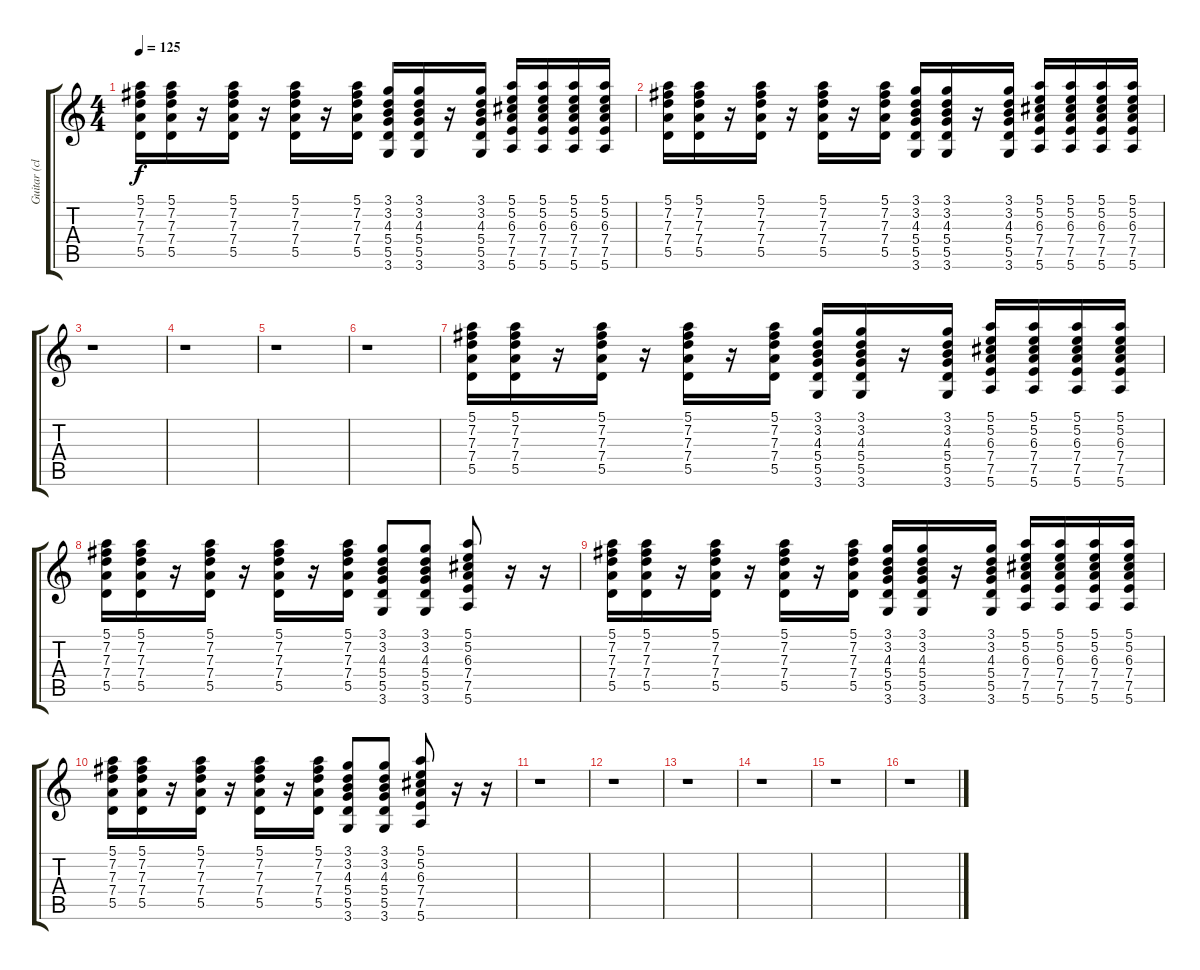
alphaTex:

\track ("Guitar (clean)" "Guitar (cl") {instrument acousticguitarnylon}
\staff {score tabs}
\tuning (E4 B3 G3 D3 A2 E2) {hide}
\ts (4 4)
\tempo 125
\clef g2
\ks c
(5.1 7.2 7.3 7.4 5.5).16{dy f} (5.1 7.2 7.3 7.4 5.5).16 r.16 (5.1 7.2 7.3 7.4 5.5).16 r.16 (5.1 7.2 7.3 7.4 5.5).16 r.16 (5.1 7.2 7.3 7.4 5.5).16 (3.1 3.2 4.3 5.4 5.5 3.6).16 (3.1 3.2 4.3 5.4 5.5 3.6).16 r.16 (3.1 3.2 4.3 5.4 5.5 3.6).16 (5.1 5.2 6.3 7.4 7.5 5.6).16 (5.1 5.2 6.3 7.4 7.5 5.6).16 (5.1 5.2 6.3 7.4 7.5 5.6).16 (5.1 5.2 6.3 7.4 7.5 5.6).16 |
(5.1 7.2 7.3 7.4 5.5).16 (5.1 7.2 7.3 7.4 5.5).16 r.16 (5.1 7.2 7.3 7.4 5.5).16 r.16 (5.1 7.2 7.3 7.4 5.5).16 r.16 (5.1 7.2 7.3 7.4 5.5).16 (3.1 3.2 4.3 5.4 5.5 3.6).16 (3.1 3.2 4.3 5.4 5.5 3.6).16 r.16 (3.1 3.2 4.3 5.4 5.5 3.6).16 (5.1 5.2 6.3 7.4 7.5 5.6).16 (5.1 5.2 6.3 7.4 7.5 5.6).16 (5.1 5.2 6.3 7.4 7.5 5.6).16 (5.1 5.2 6.3 7.4 7.5 5.6).16 |
r.1 |
r.1 |
r.1 |
r.1 |
(5.1 7.2 7.3 7.4 5.5).16 (5.1 7.2 7.3 7.4 5.5).16 r.16 (5.1 7.2 7.3 7.4 5.5).16 r.16 (5.1 7.2 7.3 7.4 5.5).16 r.16 (5.1 7.2 7.3 7.4 5.5).16 (3.1 3.2 4.3 5.4 5.5 3.6).16 (3.1 3.2 4.3 5.4 5.5 3.6).16 r.16 (3.1 3.2 4.3 5.4 5.5 3.6).16 (5.1 5.2 6.3 7.4 7.5 5.6).16 (5.1 5.2 6.3 7.4 7.5 5.6).16 (5.1 5.2 6.3 7.4 7.5 5.6).16 (5.1 5.2 6.3 7.4 7.5 5.6).16 |
(5.1 7.2 7.3 7.4 5.5).16 (5.1 7.2 7.3 7.4 5.5).16 r.16 (5.1 7.2 7.3 7.4 5.5).16 r.16 (5.1 7.2 7.3 7.4 5.5).16 r.16 (5.1 7.2 7.3 7.4 5.5).16 (3.1 3.2 4.3 5.4 5.5 3.6).8 (3.1 3.2 4.3 5.4 5.5 3.6).8 (5.1 5.2 6.3 7.4 7.5 5.6).8 r.16 r.16 |
(5.1 7.2 7.3 7.4 5.5).16 (5.1 7.2 7.3 7.4 5.5).16 r.16 (5.1 7.2 7.3 7.4 5.5).16 r.16 (5.1 7.2 7.3 7.4 5.5).16 r.16 (5.1 7.2 7.3 7.4 5.5).16 (3.1 3.2 4.3 5.4 5.5 3.6).16 (3.1 3.2 4.3 5.4 5.5 3.6).16 r.16 (3.1 3.2 4.3 5.4 5.5 3.6).16 (5.1 5.2 6.3 7.4 7.5 5.6).16 (5.1 5.2 6.3 7.4 7.5 5.6).16 (5.1 5.2 6.3 7.4 7.5 5.6).16 (5.1 5.2 6.3 7.4 7.5 5.6).16 |
(5.1 7.2 7.3 7.4 5.5).16 (5.1 7.2 7.3 7.4 5.5).16 r.16 (5.1 7.2 7.3 7.4 5.5).16 r.16 (5.1 7.2 7.3 7.4 5.5).16 r.16 (5.1 7.2 7.3 7.4 5.5).16 (3.1 3.2 4.3 5.4 5.5 3.6).8 (3.1 3.2 4.3 5.4 5.5 3.6).8 (5.1 5.2 6.3 7.4 7.5 5.6).8 r.16 r.16 |
r.1 |
r.1 |
r.1 |
r.1 |
r.1 |
r.1
